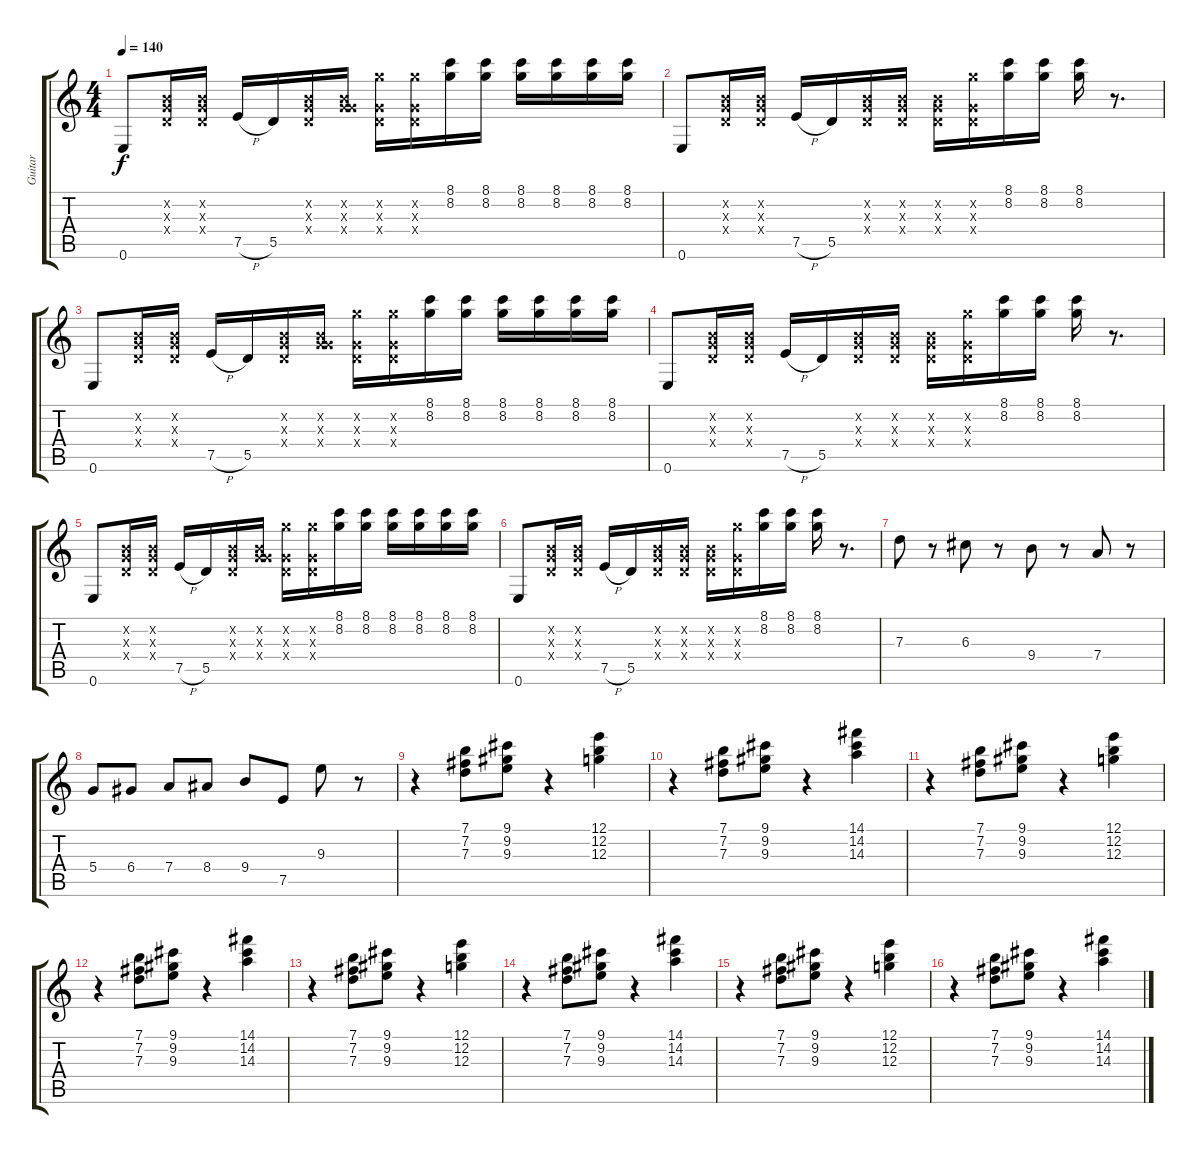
\track ("Guitar" "Guitar") {instrument electricguitarclean}
\staff {score tabs}
\tuning (E4 B3 G3 D3 A2 E2) {hide}
\ts (4 4)
\tempo 140
\clef g2
\ks c
0.6.8{dy f} (0.2{x} 0.3{x} 0.4{x}).16 (0.2{x} 0.3{x} 0.4{x}).16 7.5{h}.16 5.5.16 (0.2{x} 0.3{x} 0.4{x}).16 (0.2{x} 0.3{x} 5.4{x}).16 (8.2{x} 0.3{x} 0.4{x}).16 (8.2{x} 0.3{x} 0.4{x}).16 (8.1 8.2).16 (8.1 8.2).16 (8.1 8.2).16 (8.1 8.2).16 (8.1 8.2).16 (8.1 8.2).16 |
0.6.8 (0.2{x} 0.3{x} 0.4{x}).16 (0.2{x} 0.3{x} 0.4{x}).16 7.5{h}.16 5.5.16 (0.2{x} 0.3{x} 0.4{x}).16 (0.2{x} 0.3{x} 0.4{x}).16 (0.2{x} 0.3{x} 0.4{x}).16 (8.2{x} 0.3{x} 0.4{x}).16 (8.1 8.2).16 (8.1 8.2).16 (8.1 8.2).16 r.8{d} |
0.6.8 (0.2{x} 0.3{x} 0.4{x}).16 (0.2{x} 0.3{x} 0.4{x}).16 7.5{h}.16 5.5.16 (0.2{x} 0.3{x} 0.4{x}).16 (0.2{x} 0.3{x} 5.4{x}).16 (8.2{x} 0.3{x} 0.4{x}).16 (8.2{x} 0.3{x} 0.4{x}).16 (8.1 8.2).16 (8.1 8.2).16 (8.1 8.2).16 (8.1 8.2).16 (8.1 8.2).16 (8.1 8.2).16 |
0.6.8 (0.2{x} 0.3{x} 0.4{x}).16 (0.2{x} 0.3{x} 0.4{x}).16 7.5{h}.16 5.5.16 (0.2{x} 0.3{x} 0.4{x}).16 (0.2{x} 0.3{x} 0.4{x}).16 (0.2{x} 0.3{x} 0.4{x}).16 (8.2{x} 0.3{x} 0.4{x}).16 (8.1 8.2).16 (8.1 8.2).16 (8.1 8.2).16 r.8{d} |
0.6.8 (0.2{x} 0.3{x} 0.4{x}).16 (0.2{x} 0.3{x} 0.4{x}).16 7.5{h}.16 5.5.16 (0.2{x} 0.3{x} 0.4{x}).16 (0.2{x} 0.3{x} 5.4{x}).16 (8.2{x} 0.3{x} 0.4{x}).16 (8.2{x} 0.3{x} 0.4{x}).16 (8.1 8.2).16 (8.1 8.2).16 (8.1 8.2).16 (8.1 8.2).16 (8.1 8.2).16 (8.1 8.2).16 |
0.6.8 (0.2{x} 0.3{x} 0.4{x}).16 (0.2{x} 0.3{x} 0.4{x}).16 7.5{h}.16 5.5.16 (0.2{x} 0.3{x} 0.4{x}).16 (0.2{x} 0.3{x} 0.4{x}).16 (0.2{x} 0.3{x} 0.4{x}).16 (8.2{x} 0.3{x} 0.4{x}).16 (8.1 8.2).16 (8.1 8.2).16 (8.1 8.2).16 r.8{d} |
7.3.8 r.8 6.3.8 r.8 9.4.8 r.8 7.4.8 r.8 |
5.4.8 6.4.8 7.4.8 8.4.8 9.4.8 7.5.8 9.3.8 r.8 |
r.4 (7.1 7.2 7.3).8 (9.1 9.2 9.3).8 r.4 (12.1 12.2 12.3).4 |
r.4 (7.1 7.2 7.3).8 (9.1 9.2 9.3).8 r.4 (14.1 14.2 14.3).4 |
r.4 (7.1 7.2 7.3).8 (9.1 9.2 9.3).8 r.4 (12.1 12.2 12.3).4 |
r.4 (7.1 7.2 7.3).8 (9.1 9.2 9.3).8 r.4 (14.1 14.2 14.3).4 |
r.4 (7.1 7.2 7.3).8 (9.1 9.2 9.3).8 r.4 (12.1 12.2 12.3).4 |
r.4 (7.1 7.2 7.3).8 (9.1 9.2 9.3).8 r.4 (14.1 14.2 14.3).4 |
r.4 (7.1 7.2 7.3).8 (9.1 9.2 9.3).8 r.4 (12.1 12.2 12.3).4 |
r.4 (7.1 7.2 7.3).8 (9.1 9.2 9.3).8 r.4 (14.1 14.2 14.3).4
